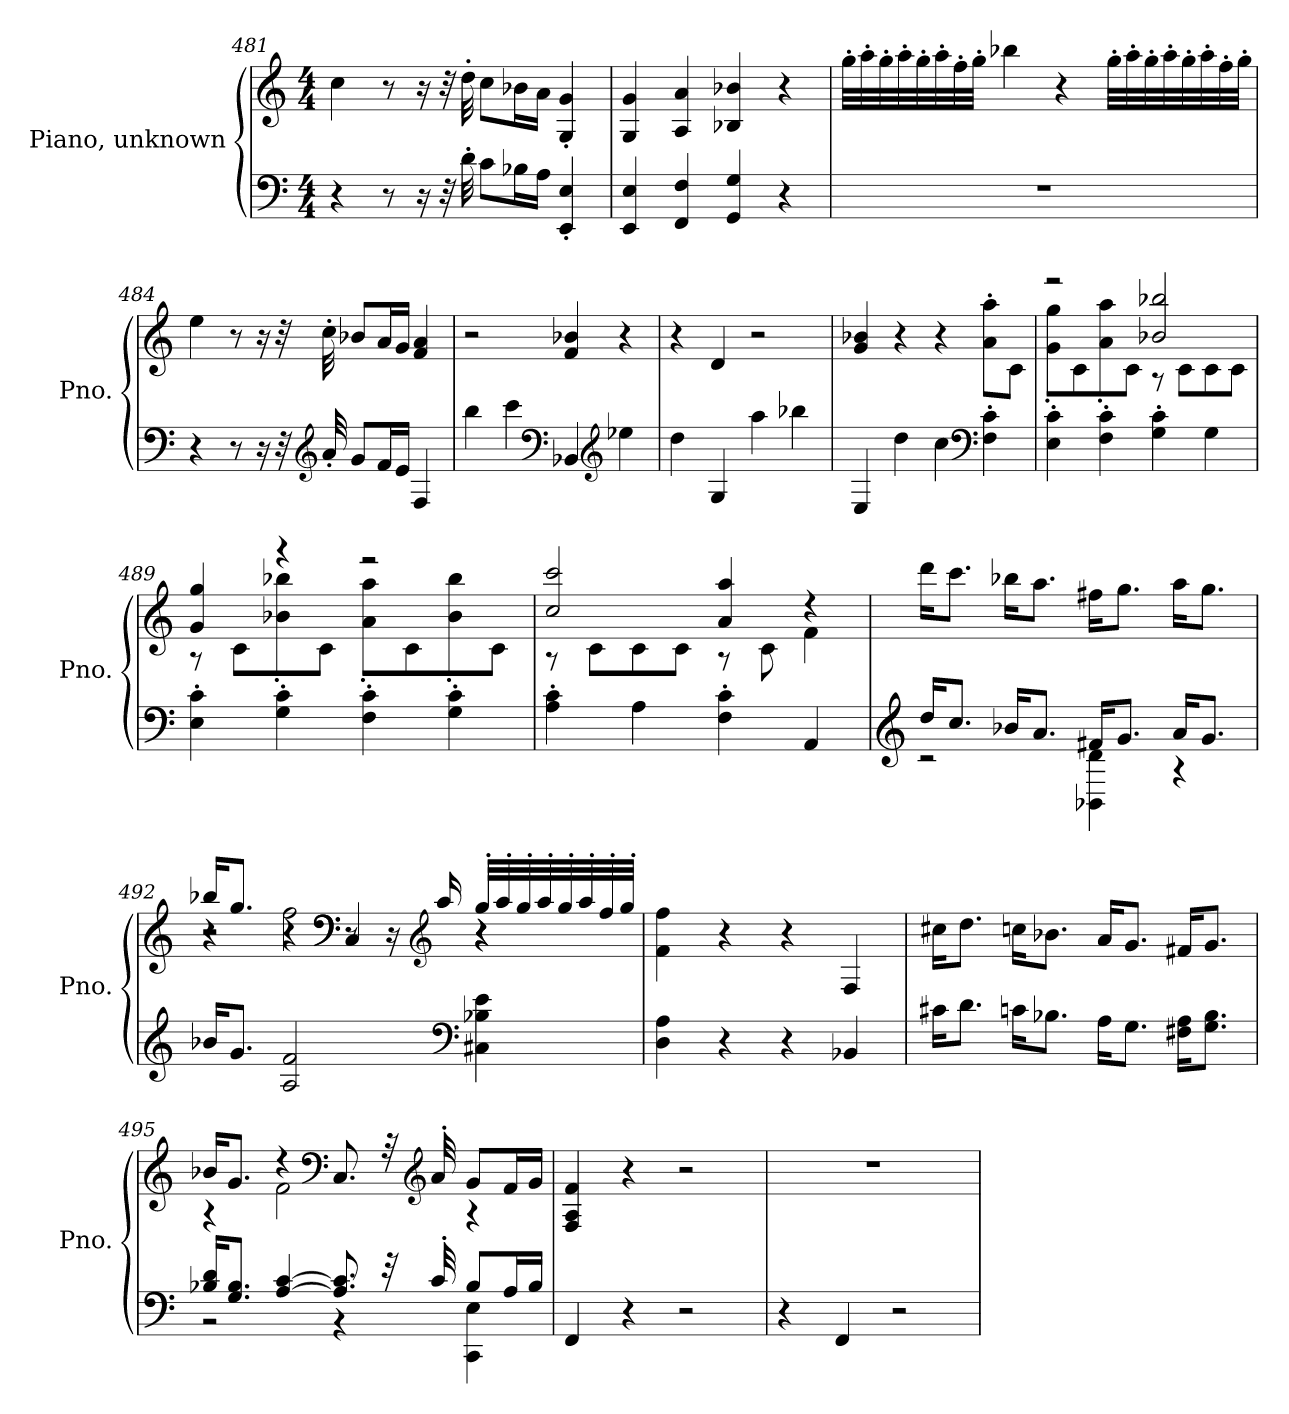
**kern	**kern
*part1	*part1
*staff2	*staff1
*I"Piano, unknown	*
*I'Pno.	*
*clefF4	*clefG2
*k[]	*k[]
*M4/4	*M4/4
=481	=481
4r	4cc\
8r	8r
16r	16r
32r	32r
32d'\	32dd'\
8c\L	8cc\L
16B-X\L	16b-X\L
16A\JJ	16a\JJ
4EE/' 4E/'	4G/' 4g/'
=482	=482
4EE/ 4E/	4G/ 4g/
4FF/ 4F/	4A/ 4a/
4GG/ 4G/	4B-X/ 4b-X/
4r	4r
!!LO:LB:g=z
=483	=483
1r	32gg'\LLL
.	32aa'\
.	32gg'\
.	32aa'\
.	32gg'\
.	32aa'\
.	32ff'\
.	32gg'\JJJ
.	4bb-X\
.	4r
.	32gg'\LLL
.	32aa'\
.	32gg'\
.	32aa'\
.	32gg'\
.	32aa'\
.	32ff'\
.	32gg'\JJJ
=484	=484
4r	4ee\
8r	8r
16r	16r
32r	32r
*clefG2	*
32a'/	32cc'\
8g/L	8b-X/L
16f/L	16a/L
16e/JJ	16g/JJ
4F/	4f/ 4a/
=485	=485
4bb\	2r
4ccc\	.
*clefF4	*
4BB-X/	4f/ 4b-X/
*clefG2	*
4ee-X\	4r
=486	=486
4dd\	4r
4G/	4d/
4aa\	2r
4bb-X\	.
!!LO:LB:g=z
=487	=487
4E/	4g/ 4b-X/
4dd\	4r
4cc\	4r
*clefF4	*
4F\' 4c\'	8a\' 8aa\'L
.	8c\J
=488	=488
*	*^
4E\' 4c\'	2r	8g\' 8gg\'L
.	.	8c\
4F\' 4c\'	.	8a\' 8aa\'
.	.	8c\J
4G\' 4c\'	2b-X/ 2bb-X/	8r
.	.	8c\L
4G\	.	8c\
.	.	8c\J
=489	=489	=489
4E\' 4c\'	4g/ 4gg/	8r
.	.	8c\L
4G\' 4c\'	4r	8b-X\' 8bb-X\'
.	.	8c\J
4F\' 4c\'	2r	8a\' 8aa\'L
.	.	8c\
4G\' 4c\'	.	8b-\' 8bb-\'
.	.	8c\J
=490	=490	=490
4A\' 4c\'	2cc/ 2ccc/	8r
.	.	8c\L
4A\	.	8c\
.	.	8c\J
4F\' 4c\'	4a/ 4aa/	8r
.	.	8c\
4AA/	4r	4f\
*	*v	*v
!!LO:LB:g=z
=491	=491
*clefG2	*
*^	*
16dd/KL	2r	16ddd\KL
8.cc/J	.	8.ccc\J
16b-X/KL	.	16bb-X\KL
8.a/J	.	8.aa\J
16f#X/KL	4BB-X\ 4d\	16ff#X\KL
8.g/J	.	8.gg\J
16a/KL	4r	16aa\KL
8.g/J	.	8.gg\J
*v	*v	*
=492	=492
*	*^
*	*	*^
16b-X/KL	16bb-X/KL	4r	2r
8.g/J	8.gg/J	.	.
2A/ 2f/	4r	2ff\	.
*	*clefF4	*	*
.	8r	.	4C/
.	16r	.	.
*	*clefG2	*	*
.	16aa/	.	.
*clefF4	*	*	*
4C#X\ 4B-X\ 4e\	32gg'/LLL	4r	4r
.	32aa'/	.	.
.	32gg'/	.	.
.	32aa'/	.	.
.	32gg'/	.	.
.	32aa'/	.	.
.	32ff'/	.	.
.	32gg'/JJJ	.	.
*	*v	*v	*v
=493	=493
4D\ 4A\	4f\ 4ff\
4r	4r
4r	4r
4BB-X/	4F/
!!LO:LB:g=z
=494	=494
16c#X\KL	16cc#X\KL
8.d\J	8.dd\J
16cn\KL	16ccn\KL
8.B-X\J	8.b-X\J
16A\KL	16a/KL
8.G\J	8.g/J
16F#X\ 16A\KL	16f#X/KL
8.G\ 8.B-\J	8.g/J
=495	=495
*^	*^
16B-X/ 16d/KL	2r	16b-X/KL	4r
8.G/ 8.B-/J	.	8.g/J	.
[4A/ [4c/	.	4r	2f\
*	*	*clefF4	*
8.A/] 8.c/]	4r	8.C/	.
32r	.	32r	.
*	*	*clefG2	*
32c'/	.	32a'/	.
8B-/L	4CC\ 4E\	8g/L	4r
16A/L	.	16f/L	.
16B-/JJ	.	16g/JJ	.
*v	*v	*	*
*	*v	*v
=496	=496
4FF/	4F/ 4A/ 4f/
4r	4r
2r	2r
=497	=497
4r	1r
4FF/	.
2r	.
=	=
*-	*-
